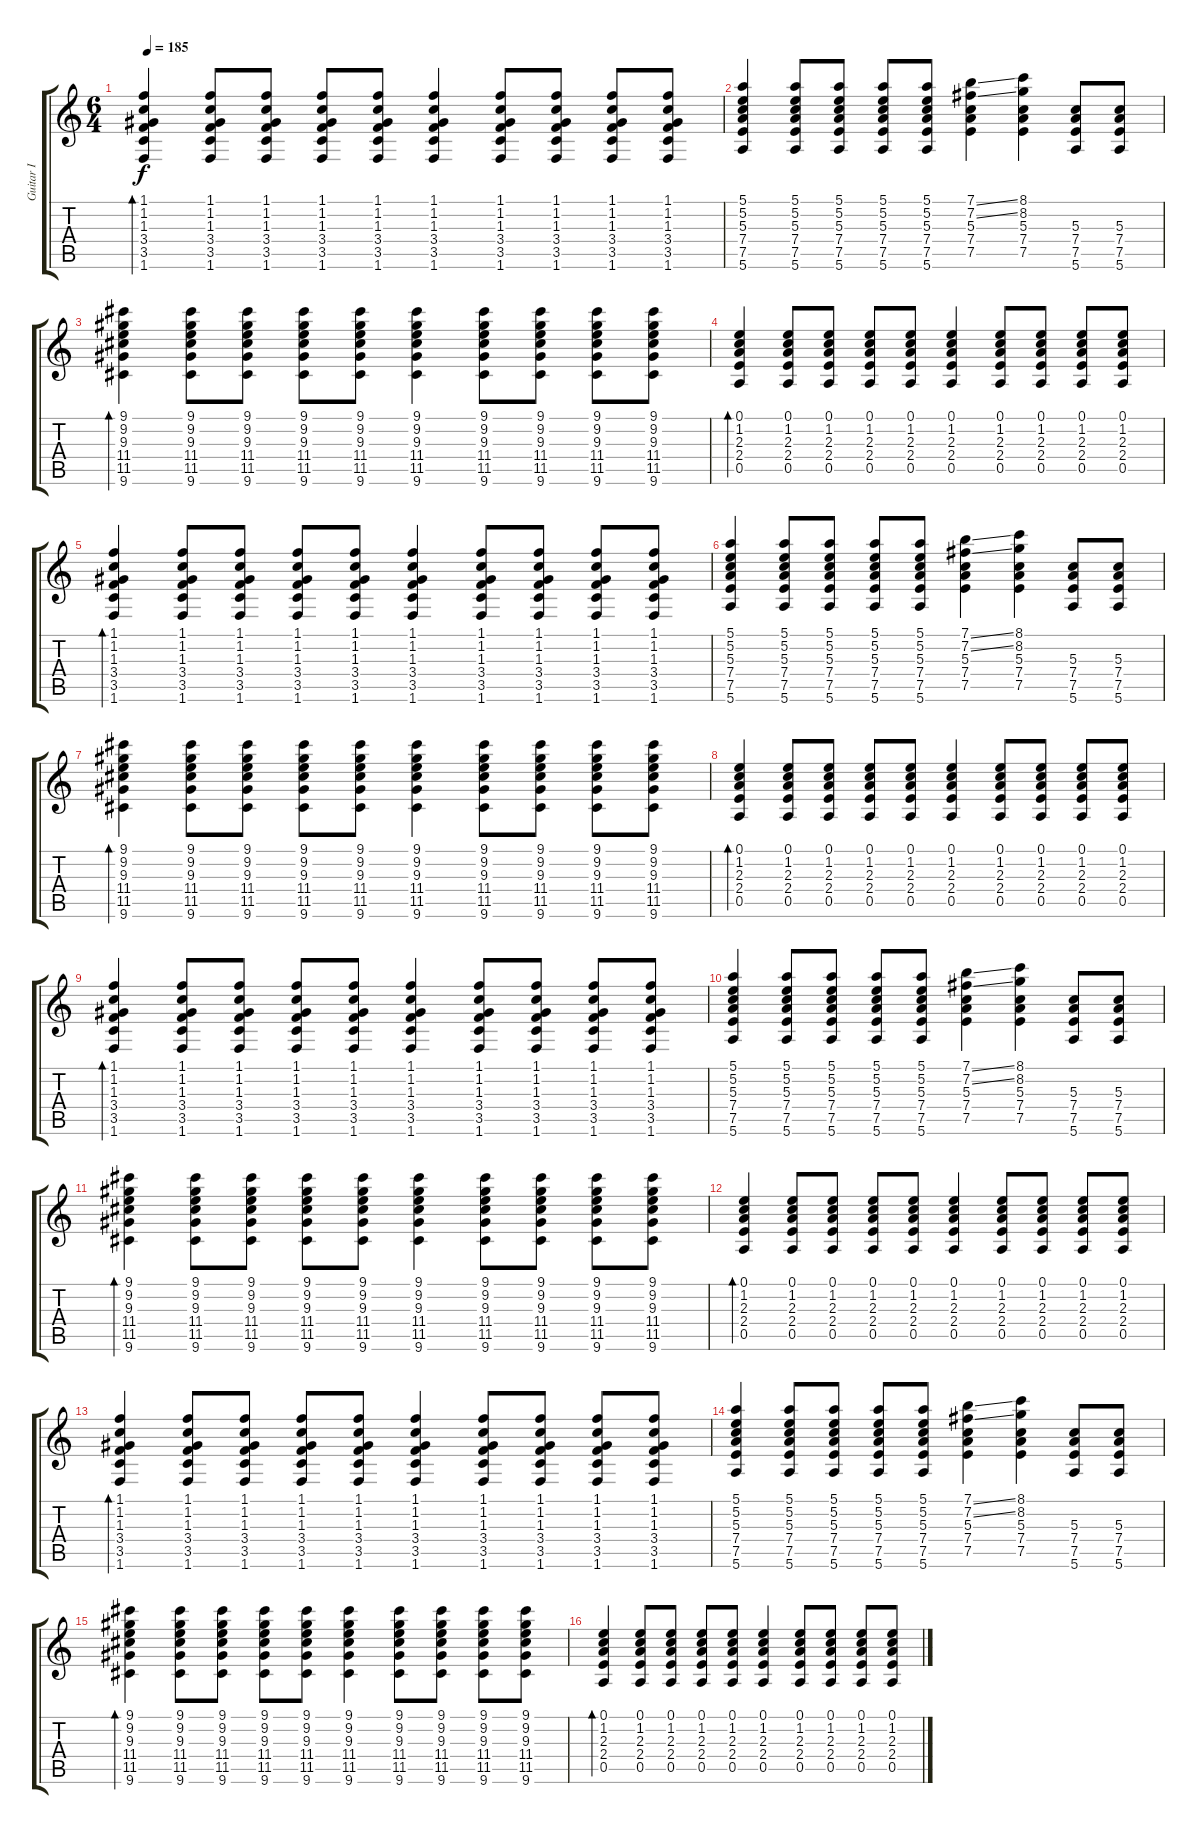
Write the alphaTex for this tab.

\track ("Guitar I" "Guitar I") {instrument distortionguitar}
\staff {score tabs}
\tuning (E4 B3 G3 D3 A2 E2) {hide}
\ts (6 4)
\tempo 185
\clef g2
\ks c
(1.1 1.2 1.3 3.4 3.5 1.6).4{bd 60 dy f} (1.1 1.2 1.3 3.4 3.5 1.6).8 (1.1 1.2 1.3 3.4 3.5 1.6).8 (1.1 1.2 1.3 3.4 3.5 1.6).8 (1.1 1.2 1.3 3.4 3.5 1.6).8 (1.1 1.2 1.3 3.4 3.5 1.6).4 (1.1 1.2 1.3 3.4 3.5 1.6).8 (1.1 1.2 1.3 3.4 3.5 1.6).8 (1.1 1.2 1.3 3.4 3.5 1.6).8 (1.1 1.2 1.3 3.4 3.5 1.6).8 |
(5.1 5.2 5.3 7.4 7.5 5.6).4 (5.1 5.2 5.3 7.4 7.5 5.6).8 (5.1 5.2 5.3 7.4 7.5 5.6).8 (5.1 5.2 5.3 7.4 7.5 5.6).8 (5.1 5.2 5.3 7.4 7.5 5.6).8 (7.1{ss} 7.2{ss} 5.3 7.4 7.5).4 (8.1 8.2 5.3 7.4 7.5).4 (5.3 7.4 7.5 5.6).8 (5.3 7.4 7.5 5.6).8 |
(9.1 9.2 9.3 11.4 11.5 9.6).4{bd 60} (9.1 9.2 9.3 11.4 11.5 9.6).8 (9.1 9.2 9.3 11.4 11.5 9.6).8 (9.1 9.2 9.3 11.4 11.5 9.6).8 (9.1 9.2 9.3 11.4 11.5 9.6).8 (9.1 9.2 9.3 11.4 11.5 9.6).4 (9.1 9.2 9.3 11.4 11.5 9.6).8 (9.1 9.2 9.3 11.4 11.5 9.6).8 (9.1 9.2 9.3 11.4 11.5 9.6).8 (9.1 9.2 9.3 11.4 11.5 9.6).8 |
(0.1 1.2 2.3 2.4 0.5).4{bd 60} (0.1 1.2 2.3 2.4 0.5).8 (0.1 1.2 2.3 2.4 0.5).8 (0.1 1.2 2.3 2.4 0.5).8 (0.1 1.2 2.3 2.4 0.5).8 (0.1 1.2 2.3 2.4 0.5).4 (0.1 1.2 2.3 2.4 0.5).8 (0.1 1.2 2.3 2.4 0.5).8 (0.1 1.2 2.3 2.4 0.5).8 (0.1 1.2 2.3 2.4 0.5).8 |
(1.1 1.2 1.3 3.4 3.5 1.6).4{bd 60} (1.1 1.2 1.3 3.4 3.5 1.6).8 (1.1 1.2 1.3 3.4 3.5 1.6).8 (1.1 1.2 1.3 3.4 3.5 1.6).8 (1.1 1.2 1.3 3.4 3.5 1.6).8 (1.1 1.2 1.3 3.4 3.5 1.6).4 (1.1 1.2 1.3 3.4 3.5 1.6).8 (1.1 1.2 1.3 3.4 3.5 1.6).8 (1.1 1.2 1.3 3.4 3.5 1.6).8 (1.1 1.2 1.3 3.4 3.5 1.6).8 |
(5.1 5.2 5.3 7.4 7.5 5.6).4 (5.1 5.2 5.3 7.4 7.5 5.6).8 (5.1 5.2 5.3 7.4 7.5 5.6).8 (5.1 5.2 5.3 7.4 7.5 5.6).8 (5.1 5.2 5.3 7.4 7.5 5.6).8 (7.1{ss} 7.2{ss} 5.3 7.4 7.5).4 (8.1 8.2 5.3 7.4 7.5).4 (5.3 7.4 7.5 5.6).8 (5.3 7.4 7.5 5.6).8 |
(9.1 9.2 9.3 11.4 11.5 9.6).4{bd 60} (9.1 9.2 9.3 11.4 11.5 9.6).8 (9.1 9.2 9.3 11.4 11.5 9.6).8 (9.1 9.2 9.3 11.4 11.5 9.6).8 (9.1 9.2 9.3 11.4 11.5 9.6).8 (9.1 9.2 9.3 11.4 11.5 9.6).4 (9.1 9.2 9.3 11.4 11.5 9.6).8 (9.1 9.2 9.3 11.4 11.5 9.6).8 (9.1 9.2 9.3 11.4 11.5 9.6).8 (9.1 9.2 9.3 11.4 11.5 9.6).8 |
(0.1 1.2 2.3 2.4 0.5).4{bd 60} (0.1 1.2 2.3 2.4 0.5).8 (0.1 1.2 2.3 2.4 0.5).8 (0.1 1.2 2.3 2.4 0.5).8 (0.1 1.2 2.3 2.4 0.5).8 (0.1 1.2 2.3 2.4 0.5).4 (0.1 1.2 2.3 2.4 0.5).8 (0.1 1.2 2.3 2.4 0.5).8 (0.1 1.2 2.3 2.4 0.5).8 (0.1 1.2 2.3 2.4 0.5).8 |
(1.1 1.2 1.3 3.4 3.5 1.6).4{bd 60} (1.1 1.2 1.3 3.4 3.5 1.6).8 (1.1 1.2 1.3 3.4 3.5 1.6).8 (1.1 1.2 1.3 3.4 3.5 1.6).8 (1.1 1.2 1.3 3.4 3.5 1.6).8 (1.1 1.2 1.3 3.4 3.5 1.6).4 (1.1 1.2 1.3 3.4 3.5 1.6).8 (1.1 1.2 1.3 3.4 3.5 1.6).8 (1.1 1.2 1.3 3.4 3.5 1.6).8 (1.1 1.2 1.3 3.4 3.5 1.6).8 |
(5.1 5.2 5.3 7.4 7.5 5.6).4 (5.1 5.2 5.3 7.4 7.5 5.6).8 (5.1 5.2 5.3 7.4 7.5 5.6).8 (5.1 5.2 5.3 7.4 7.5 5.6).8 (5.1 5.2 5.3 7.4 7.5 5.6).8 (7.1{ss} 7.2{ss} 5.3 7.4 7.5).4 (8.1 8.2 5.3 7.4 7.5).4 (5.3 7.4 7.5 5.6).8 (5.3 7.4 7.5 5.6).8 |
(9.1 9.2 9.3 11.4 11.5 9.6).4{bd 60} (9.1 9.2 9.3 11.4 11.5 9.6).8 (9.1 9.2 9.3 11.4 11.5 9.6).8 (9.1 9.2 9.3 11.4 11.5 9.6).8 (9.1 9.2 9.3 11.4 11.5 9.6).8 (9.1 9.2 9.3 11.4 11.5 9.6).4 (9.1 9.2 9.3 11.4 11.5 9.6).8 (9.1 9.2 9.3 11.4 11.5 9.6).8 (9.1 9.2 9.3 11.4 11.5 9.6).8 (9.1 9.2 9.3 11.4 11.5 9.6).8 |
(0.1 1.2 2.3 2.4 0.5).4{bd 60} (0.1 1.2 2.3 2.4 0.5).8 (0.1 1.2 2.3 2.4 0.5).8 (0.1 1.2 2.3 2.4 0.5).8 (0.1 1.2 2.3 2.4 0.5).8 (0.1 1.2 2.3 2.4 0.5).4 (0.1 1.2 2.3 2.4 0.5).8 (0.1 1.2 2.3 2.4 0.5).8 (0.1 1.2 2.3 2.4 0.5).8 (0.1 1.2 2.3 2.4 0.5).8 |
(1.1 1.2 1.3 3.4 3.5 1.6).4{bd 60} (1.1 1.2 1.3 3.4 3.5 1.6).8 (1.1 1.2 1.3 3.4 3.5 1.6).8 (1.1 1.2 1.3 3.4 3.5 1.6).8 (1.1 1.2 1.3 3.4 3.5 1.6).8 (1.1 1.2 1.3 3.4 3.5 1.6).4 (1.1 1.2 1.3 3.4 3.5 1.6).8 (1.1 1.2 1.3 3.4 3.5 1.6).8 (1.1 1.2 1.3 3.4 3.5 1.6).8 (1.1 1.2 1.3 3.4 3.5 1.6).8 |
(5.1 5.2 5.3 7.4 7.5 5.6).4 (5.1 5.2 5.3 7.4 7.5 5.6).8 (5.1 5.2 5.3 7.4 7.5 5.6).8 (5.1 5.2 5.3 7.4 7.5 5.6).8 (5.1 5.2 5.3 7.4 7.5 5.6).8 (7.1{ss} 7.2{ss} 5.3 7.4 7.5).4 (8.1 8.2 5.3 7.4 7.5).4 (5.3 7.4 7.5 5.6).8 (5.3 7.4 7.5 5.6).8 |
(9.1 9.2 9.3 11.4 11.5 9.6).4{bd 60} (9.1 9.2 9.3 11.4 11.5 9.6).8 (9.1 9.2 9.3 11.4 11.5 9.6).8 (9.1 9.2 9.3 11.4 11.5 9.6).8 (9.1 9.2 9.3 11.4 11.5 9.6).8 (9.1 9.2 9.3 11.4 11.5 9.6).4 (9.1 9.2 9.3 11.4 11.5 9.6).8 (9.1 9.2 9.3 11.4 11.5 9.6).8 (9.1 9.2 9.3 11.4 11.5 9.6).8 (9.1 9.2 9.3 11.4 11.5 9.6).8 |
(0.1 1.2 2.3 2.4 0.5).4{bd 60} (0.1 1.2 2.3 2.4 0.5).8 (0.1 1.2 2.3 2.4 0.5).8 (0.1 1.2 2.3 2.4 0.5).8 (0.1 1.2 2.3 2.4 0.5).8 (0.1 1.2 2.3 2.4 0.5).4 (0.1 1.2 2.3 2.4 0.5).8 (0.1 1.2 2.3 2.4 0.5).8 (0.1 1.2 2.3 2.4 0.5).8 (0.1 1.2 2.3 2.4 0.5).8
